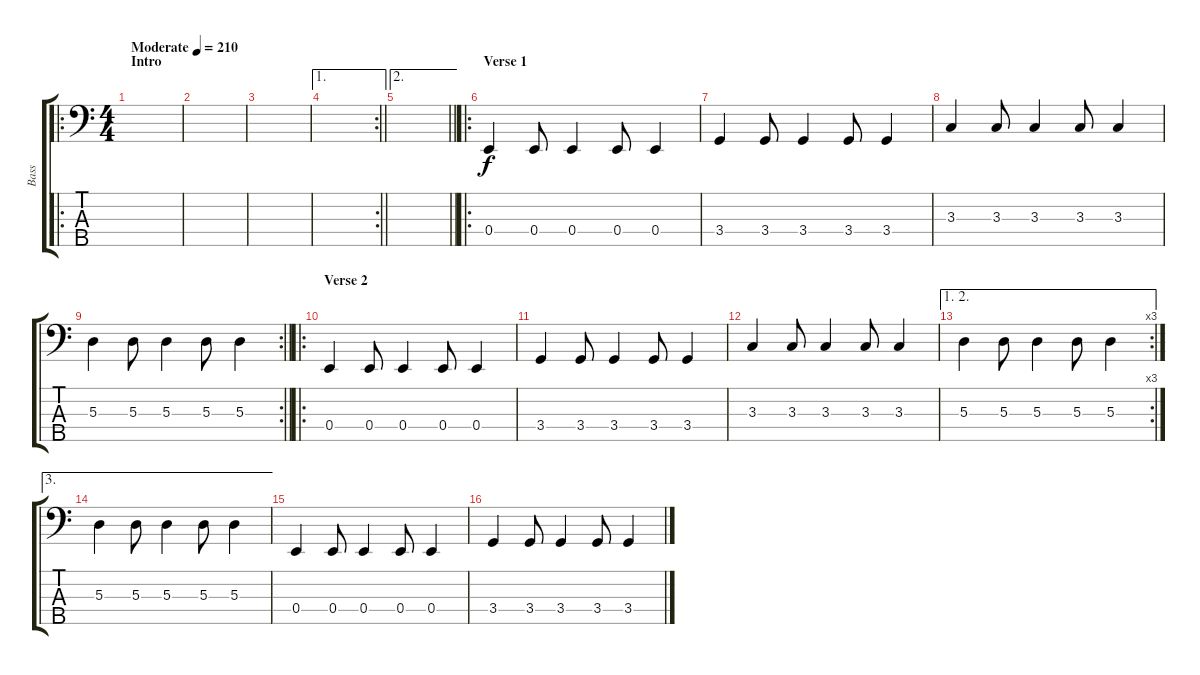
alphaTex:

\track ("Bass" "Bass") {instrument electricbasspick}
\staff {score tabs}
\tuning (G2 D2 A1 E1 B0) {hide}
\ro
\ts (4 4)
\section ("" "Intro")
\tempo (210 "Moderate")
\clef f4
\ks c
|
|
|
\ae 1
\rc 2
\barLineRight lightlight
|
\ae 2
\barLineRight lightlight
|
\ro
\section ("" "Verse 1")
0.4.4 0.4.8 0.4.4 0.4.8 0.4.4 |
3.4.4 3.4.8 3.4.4 3.4.8 3.4.4 |
3.3.4 3.3.8 3.3.4 3.3.8 3.3.4 |
\rc 2
\barLineRight lightlight
5.3.4 5.3.8 5.3.4 5.3.8 5.3.4 |
\ro
\section ("" "Verse 2")
0.4.4 0.4.8 0.4.4 0.4.8 0.4.4 |
3.4.4 3.4.8 3.4.4 3.4.8 3.4.4 |
3.3.4 3.3.8 3.3.4 3.3.8 3.3.4 |
\ae (1 2)
\rc 3
5.3.4 5.3.8 5.3.4 5.3.8 5.3.4 |
\ae 3
5.3.4 5.3.8 5.3.4 5.3.8 5.3.4 |
0.4.4 0.4.8 0.4.4 0.4.8 0.4.4 |
3.4.4 3.4.8 3.4.4 3.4.8 3.4.4
